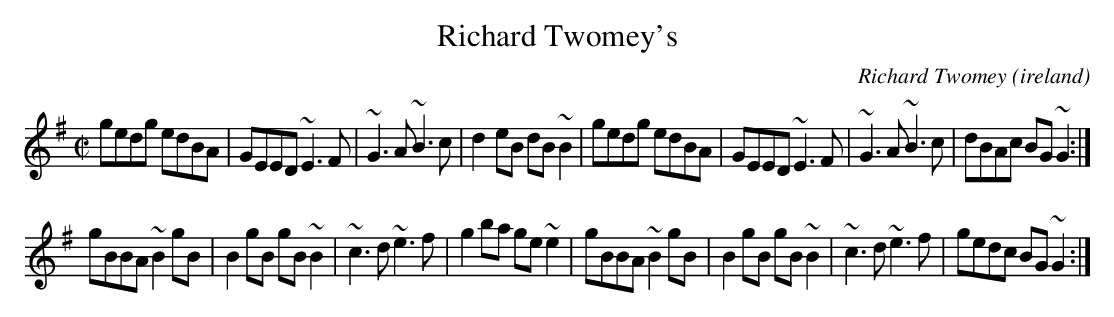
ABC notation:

X:1
T:Richard Twomey's
O:ireland
C:Richard Twomey
E:7
M:C|
K:G
gedg edBA|GEED ~E3 F|~G3 A ~B3 c|d2 eB dB ~B2|\
gedg edBA|GEED ~E3 F|~G3 A ~B3 c|dBAc BG ~G2:|
gBBA ~B2 YgB|B2 YgB YgB~B2|~c3 d ~e3 f|g2 ba ge ~e2|\
gBBA ~B2 YgB|B2 YgB YgB~B2|~c3 d ~e3 f|gedc BG ~G2:|
